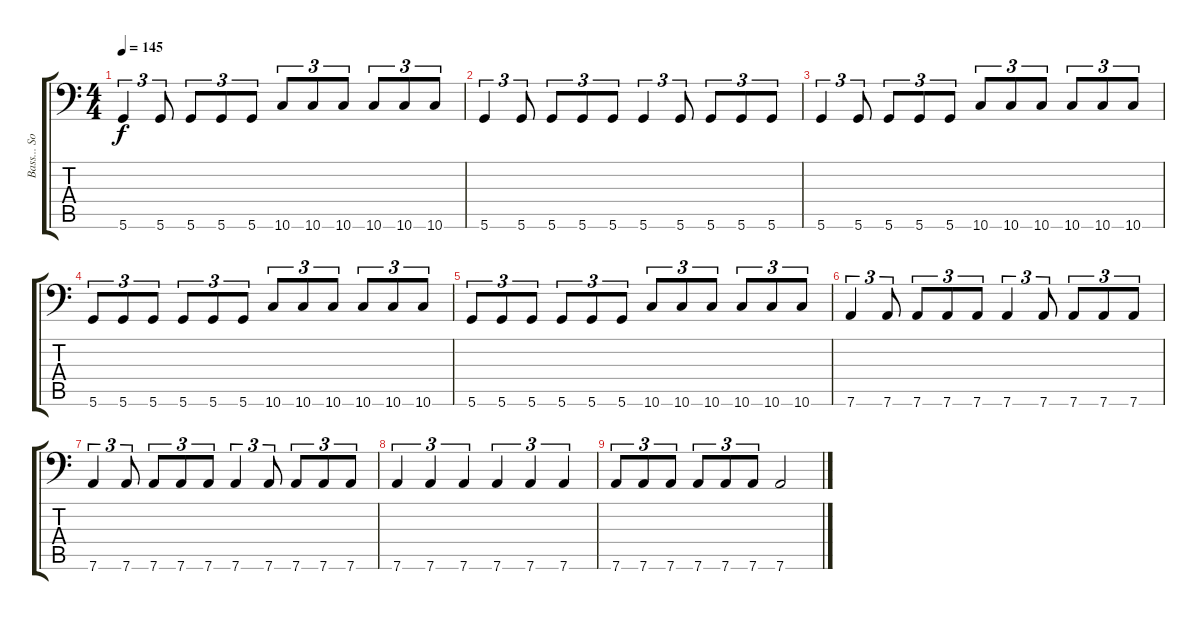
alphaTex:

\track ("Bass... Sorta" "Bass... So") {instrument electricbassfinger}
\staff {score tabs}
\tuning (E4 B3 G3 D3 A2 D1) {hide}
\ts (4 4)
\tempo 145
\clef f4
\ks c
5.6.4{tu (3 2) dy f} 5.6.8{tu (3 2)} 5.6.8{tu (3 2)} 5.6.8{tu (3 2)} 5.6.8{tu (3 2)} 10.6.8{tu (3 2)} 10.6.8{tu (3 2)} 10.6.8{tu (3 2)} 10.6.8{tu (3 2)} 10.6.8{tu (3 2)} 10.6.8{tu (3 2)} |
5.6.4{tu (3 2)} 5.6.8{tu (3 2)} 5.6.8{tu (3 2)} 5.6.8{tu (3 2)} 5.6.8{tu (3 2)} 5.6.4{tu (3 2)} 5.6.8{tu (3 2)} 5.6.8{tu (3 2)} 5.6.8{tu (3 2)} 5.6.8{tu (3 2)} |
5.6.4{tu (3 2)} 5.6.8{tu (3 2)} 5.6.8{tu (3 2)} 5.6.8{tu (3 2)} 5.6.8{tu (3 2)} 10.6.8{tu (3 2)} 10.6.8{tu (3 2)} 10.6.8{tu (3 2)} 10.6.8{tu (3 2)} 10.6.8{tu (3 2)} 10.6.8{tu (3 2)} |
5.6.8{tu (3 2)} 5.6.8{tu (3 2)} 5.6.8{tu (3 2)} 5.6.8{tu (3 2)} 5.6.8{tu (3 2)} 5.6.8{tu (3 2)} 10.6.8{tu (3 2)} 10.6.8{tu (3 2)} 10.6.8{tu (3 2)} 10.6.8{tu (3 2)} 10.6.8{tu (3 2)} 10.6.8{tu (3 2)} |
5.6.8{tu (3 2)} 5.6.8{tu (3 2)} 5.6.8{tu (3 2)} 5.6.8{tu (3 2)} 5.6.8{tu (3 2)} 5.6.8{tu (3 2)} 10.6.8{tu (3 2)} 10.6.8{tu (3 2)} 10.6.8{tu (3 2)} 10.6.8{tu (3 2)} 10.6.8{tu (3 2)} 10.6.8{tu (3 2)} |
7.6.4{tu (3 2)} 7.6.8{tu (3 2)} 7.6.8{tu (3 2)} 7.6.8{tu (3 2)} 7.6.8{tu (3 2)} 7.6.4{tu (3 2)} 7.6.8{tu (3 2)} 7.6.8{tu (3 2)} 7.6.8{tu (3 2)} 7.6.8{tu (3 2)} |
7.6.4{tu (3 2)} 7.6.8{tu (3 2)} 7.6.8{tu (3 2)} 7.6.8{tu (3 2)} 7.6.8{tu (3 2)} 7.6.4{tu (3 2)} 7.6.8{tu (3 2)} 7.6.8{tu (3 2)} 7.6.8{tu (3 2)} 7.6.8{tu (3 2)} |
7.6.4{tu (3 2)} 7.6.4{tu (3 2)} 7.6.4{tu (3 2)} 7.6.4{tu (3 2)} 7.6.4{tu (3 2)} 7.6.4{tu (3 2)} |
7.6.8{tu (3 2)} 7.6.8{tu (3 2)} 7.6.8{tu (3 2)} 7.6.8{tu (3 2)} 7.6.8{tu (3 2)} 7.6.8{tu (3 2)} 7.6.2
